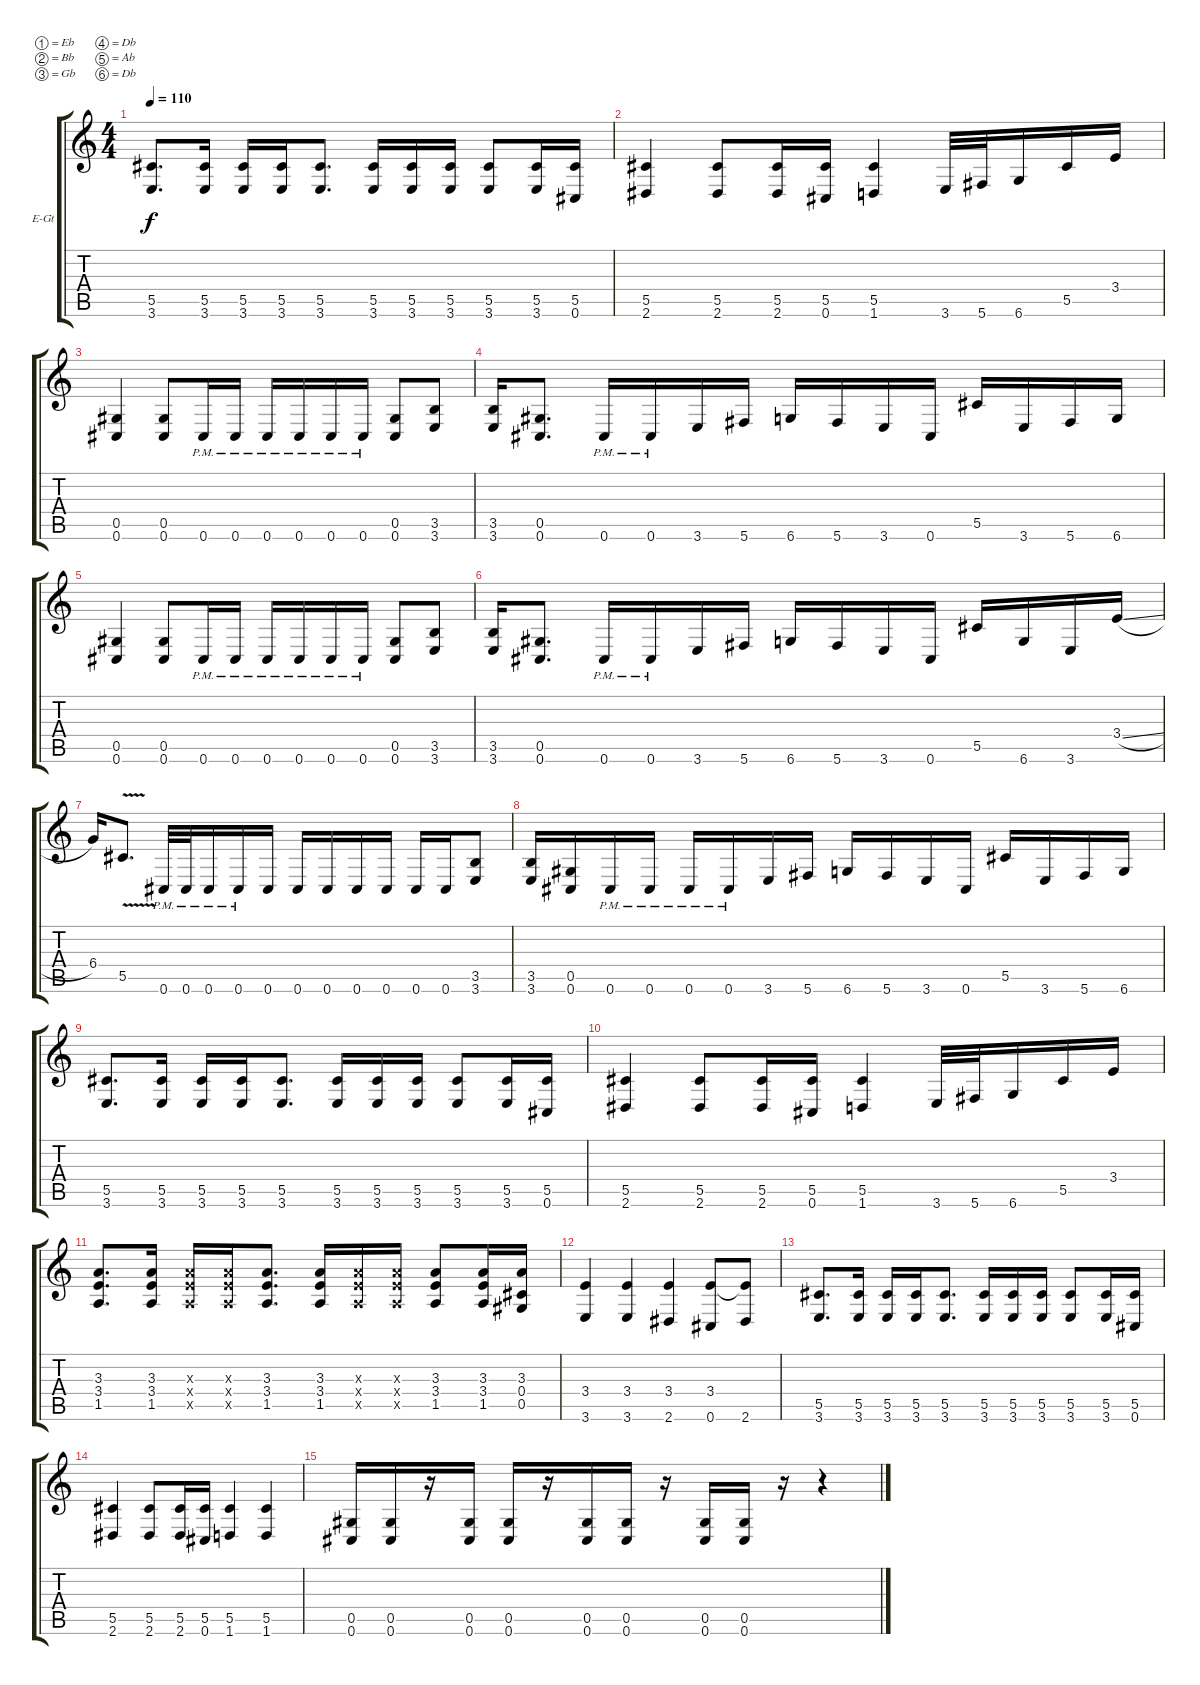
\bracketExtendMode groupsimilarinstruments
\firstSystemTrackNameOrientation horizontal
\otherSystemsTrackNameOrientation horizontal
\track ("Electric Guitar 1" "E-Gt") {instrument distortionguitar}
\staff {score tabs}
\tuning (Eb4 Bb3 Gb3 Db3 Ab2 Db2)
\ts (4 4)
\tempo 110
\clef g2
\ks c
(3.6 5.5).8{d dy f} (5.5 3.6).16 (3.6 5.5).16 (3.6 5.5).16 (3.6 5.5).8{d} (5.5 3.6).16 (5.5 3.6).16 (5.5 3.6).16 (5.5 3.6).8 (3.6 5.5).16 (5.5 0.6).16 |
(5.5 2.6).4 (5.5 2.6).8 (5.5 2.6).16 (5.5 0.6).16 (5.5 1.6).4 3.6.32 5.6.32 6.6.16 5.5.16 3.4.16 |
(0.6 0.5).4 (0.5 0.6).8 0.6{pm}.16 0.6{pm}.16 0.6{pm}.16 0.6{pm}.16 0.6{pm}.16 0.6{pm}.16 (0.6 0.5).8 (3.5 3.6).8 |
(3.6 3.5).16 (0.5 0.6).8{d} 0.6{pm}.16 0.6{pm}.16 3.6.16 5.6.16 6.6.16 5.6.16 3.6.16 0.6.16 5.5.16 3.6.16 5.6.16 6.6.16 |
(0.6 0.5).4 (0.5 0.6).8 0.6{pm}.16 0.6{pm}.16 0.6{pm}.16 0.6{pm}.16 0.6{pm}.16 0.6{pm}.16 (0.6 0.5).8 (3.5 3.6).8 |
(3.6 3.5).16 (0.5 0.6).8{d} 0.6{pm}.16 0.6{pm}.16 3.6.16 5.6.16 6.6.16 5.6.16 3.6.16 0.6.16 5.5.16 6.6.16 3.6.16 3.4{sl}.16 |
6.4.16 5.5{v}.8{d} 0.6{pm}.32 0.6{pm}.32 0.6{pm}.16 0.6{pm}.16 0.6.16 0.6.16 0.6.16 0.6.16 0.6.16 0.6.16 0.6.16 (3.6 3.5).8 |
(3.6 3.5).16 (0.5 0.6).16 0.6{pm}.16 0.6{pm}.16 0.6{pm}.16 0.6{pm}.16 3.6.16 5.6.16 6.6.16 5.6.16 3.6.16 0.6.16 5.5.16 3.6.16 5.6.16 6.6.16 |
(3.6 5.5).8{d} (5.5 3.6).16 (3.6 5.5).16 (3.6 5.5).16 (3.6 5.5).8{d} (5.5 3.6).16 (5.5 3.6).16 (5.5 3.6).16 (5.5 3.6).8 (3.6 5.5).16 (5.5 0.6).16 |
(5.5 2.6).4 (5.5 2.6).8 (5.5 2.6).16 (5.5 0.6).16 (5.5 1.6).4 3.6.32 5.6.32 6.6.16 5.5.16 3.4.16 |
(1.5 3.4 3.3).8{d} (1.5 3.4 3.3).16 (1.5{x} 3.4{x} 3.3{x}).16 (1.5{x} 3.4{x} 3.3{x}).16 (1.5 3.4 3.3).8{d} (1.5 3.4 3.3).16 (1.5{x} 3.4{x} 3.3{x}).16 (1.5{x} 3.4{x} 3.3{x}).16 (1.5 3.4 3.3).8 (1.5 3.4 3.3).16 (3.3 0.4 0.5).16 |
(3.4 3.6).4 (3.4 3.6).4 (3.4 2.6).4 (3.4 0.6).8 (2.6 3.4{t}).8 |
(3.6 5.5).8{d} (5.5 3.6).16 (3.6 5.5).16 (3.6 5.5).16 (3.6 5.5).8{d} (5.5 3.6).16 (5.5 3.6).16 (5.5 3.6).16 (5.5 3.6).8 (3.6 5.5).16 (5.5 0.6).16 |
(5.5 2.6).4 (5.5 2.6).8 (5.5 2.6).16 (5.5 0.6).16 (5.5 1.6).4 (1.6 5.5).4 |
(0.6 0.5).16 (0.5 0.6).16 r.16 (0.6 0.5).16 (0.6 0.5).16 r.16 (0.6 0.5).16 (0.6 0.5).16 r.16 (0.6 0.5).16 (0.6 0.5).16 r.16 r.4
